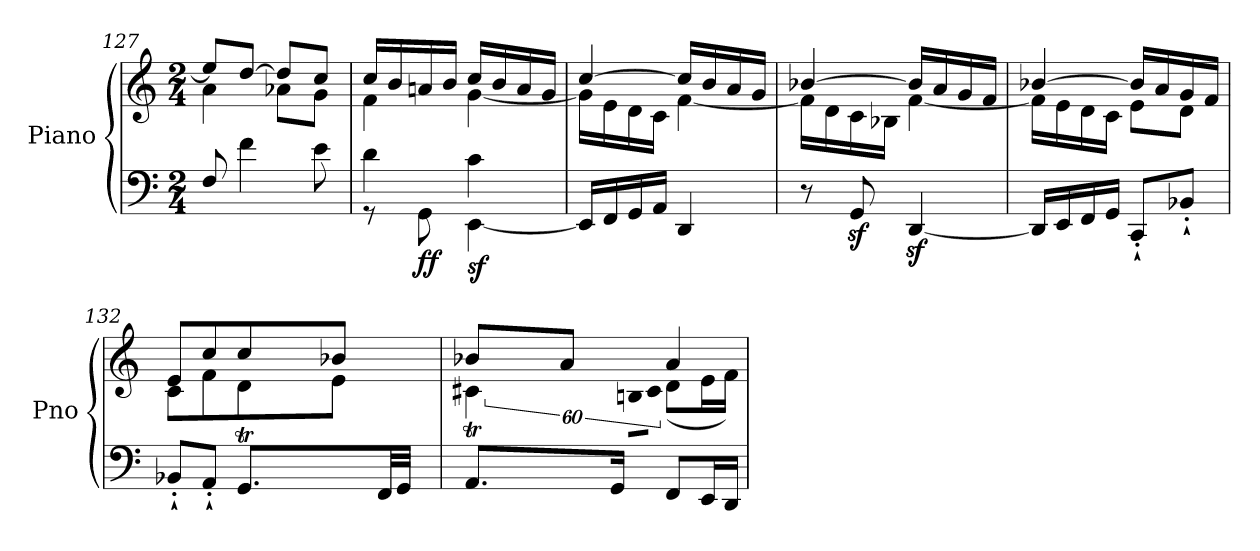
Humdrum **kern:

**kern	**kern	**dynam
*part1	*part1	*part1
*staff2	*staff1	*staff1/2
*I"Piano	*	*
*I'Pno	*	*
*clefF4	*clefG2	*
*k[]	*k[]	*
*C:	*C:	*
*M2/4	*M2/4	*
=127	=127	=127
*	*^	*
8F/	8ee/L]	4a\	.
4f\	[8dd/J	.	.
.	8dd/L]	8a-X\L	.
8e\	8cc/J	8g\J	.
!!LO:PB:g=z	!!
=128	=128	=128	=128
*^	*	*	*
4d\	8rGG	16cc/LL	4f\	.
.	.	16b/	.	.
!	!	!	!	!LO:DY:b=2
.	8GG\	16an/	.	ff
.	.	16b/JJ	.	.
!	!	!	!	!LO:DY:b=2
4c\	[4EE\	16cc/LL	[4g\	sf
.	.	16b/	.	.
.	.	16a/	.	.
.	.	16g/JJ	.	.
=129	=129	=129	=129	=129
2ryy	16EE/LL]	[4cc/	16g\LL]	.
.	16FF/	.	16e\	.
.	16GG/	.	16d\	.
.	16AA/JJ	.	16c\JJ	.
.	4DD/	16cc/LL]	[4f\	.
.	.	16b/	.	.
.	.	16a/	.	.
.	.	16g/JJ	.	.
*v	*v	*	*	*
=130	=130	=130	=130
8r	[4b-X/	16f\LL]	.
.	.	16d\	.
8GGz</	.	16c\	.
.	.	16B-X\JJ	.
[4DDz</	16b-/LL]	[4f\	.
.	16a/	.	.
.	16g/	.	.
.	16f/JJ	.	.
=131	=131	=131	=131
16DD/LL]	[4b-X/	16f\LL]	.
16EE/	.	16e\	.
16FF/	.	16d\	.
16GG/JJ	.	16c\JJ	.
8CC`'/L	16b-/LL]	8e\L	.
.	16a/	.	.
8BB-X`'/J	16g/	8d\J	.
.	16f/JJ	.	.
=132	=132	=132	=132
*^	*	*	*
8BB-X`'/L	640%177ryy	8e/L	8c\L	.
8AA`'/J	.	8cc/	8f\	.
8.GGT/L	.	8cc/	8d\	.
*	*Xtuplet	*	*	*
!	!LO:N:vis=32	!	!	!
.	640%17AAyy	.	.	.
!	!LO:N:vis=32	!	!	!
.	640%17GGyy	.	.	.
!	!LO:N:vis=32	!	!	!
.	640%17AAyy	.	.	.
!	!LO:N:vis=32	!	!	!
.	640%17GGyy	.	.	.
.	.	8b-X/J	8e\J	.
!	!LO:N:vis=32	!	!	!
.	640%17AAyy	.	.	.
!	!LO:N:vis=32	!	!	!
.	640%17GGyy	.	.	.
.	640%41ryy	.	.	.
32FF/LL	.	.	.	.
32GG/JJJ	.	.	.	.
*v	*v	*	*	*
=133	=133	=133	=133
*	*	*^	*
8.AA/L	8b-X/L	4c#Xt\	1920%53ryy	.
*	*	*	*Xtuplet	*
!	!	!	!LO:N:vis=16	!
.	.	.	1920%53dyy	.
!	!	!	!LO:N:vis=16	!
.	.	.	1920%53c#yy	.
!	!	!	!LO:N:vis=16	!
.	.	.	1920%53dyy	.
!	!	!	!LO:N:vis=16	!
.	.	.	1920%53c#yy	.
.	8a/J	.	.	.
!	!	!	!LO:N:vis=16	!
.	.	.	1920%53dyy	.
!	!	!	!LO:N:vis=16	!
.	.	.	1920%53c#yy	.
16GG/Jk	.	.	.	.
!	!	!	!LO:N:vis=16	!
.	.	.	1920%53Bn\LL	.
!	!	!	!LO:N:vis=16	!
.	.	.	1920%53c#\JJ	.
.	.	.	640%161ryy	.
8FF/L	4a/	(8d\L	.	.
16EE/L	.	16e\L	.	.
16DD/JJ	.	16f\JJ)	.	.
*	*v	*v	*v	*
=	=	=
*-	*-	*-
